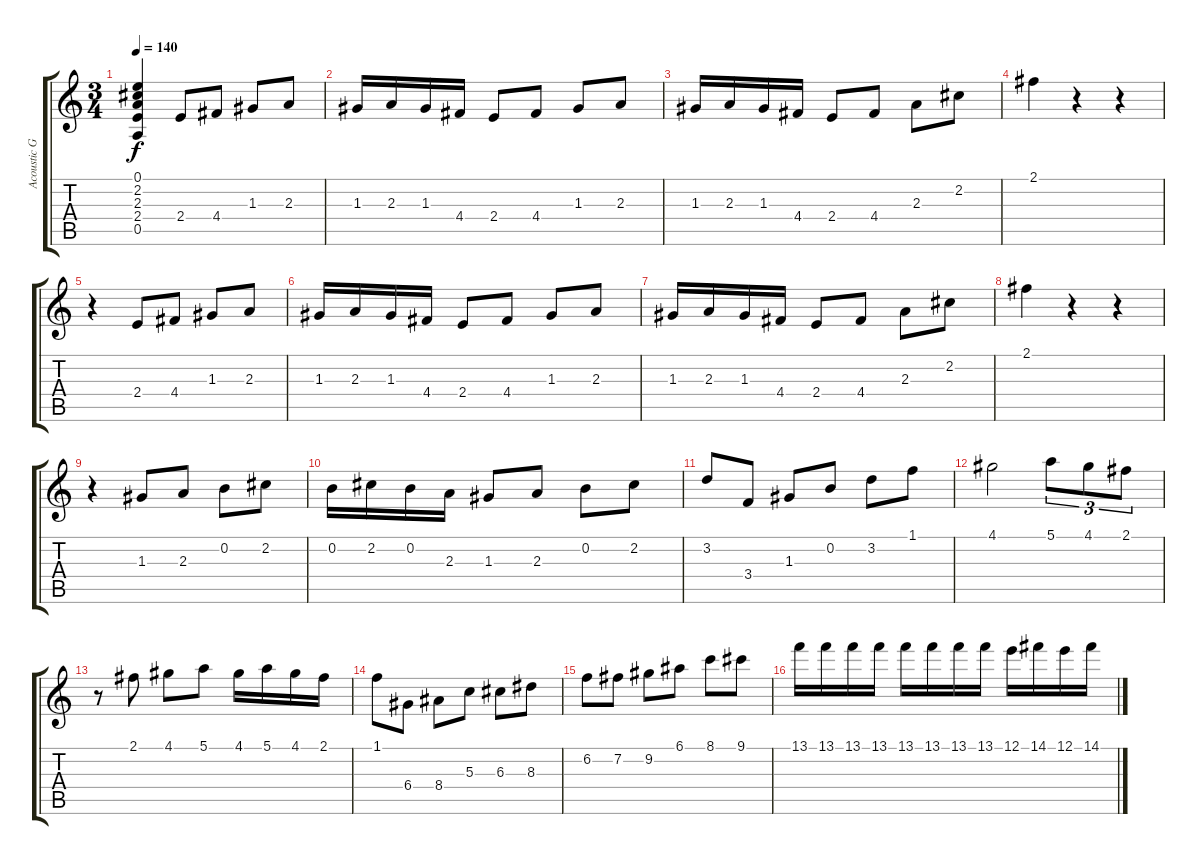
\track ("Acoustic Guitar " "Acoustic G") {instrument acousticguitarnylon}
\staff {score tabs}
\tuning (E4 B3 G3 D3 A2 E2) {hide}
\ts (3 4)
\tempo 140
\clef g2
\ks c
(0.1 2.2 2.3 2.4 0.5).4{dy f} 2.4.8 4.4.8 1.3.8 2.3.8 |
1.3.16 2.3.16 1.3.16 4.4.16 2.4.8 4.4.8 1.3.8 2.3.8 |
1.3.16 2.3.16 1.3.16 4.4.16 2.4.8 4.4.8 2.3.8 2.2.8 |
2.1.4 r.4 r.4 |
r.4 2.4.8 4.4.8 1.3.8 2.3.8 |
1.3.16 2.3.16 1.3.16 4.4.16 2.4.8 4.4.8 1.3.8 2.3.8 |
1.3.16 2.3.16 1.3.16 4.4.16 2.4.8 4.4.8 2.3.8 2.2.8 |
2.1.4 r.4 r.4 |
r.4 1.3.8 2.3.8 0.2.8 2.2.8 |
0.2.16 2.2.16 0.2.16 2.3.16 1.3.8 2.3.8 0.2.8 2.2.8 |
3.2.8 3.4.8 1.3.8 0.2.8 3.2.8 1.1.8 |
4.1.2 5.1.8{tu (3 2)} 4.1.8{tu (3 2)} 2.1.8{tu (3 2)} |
r.8 2.1.8 4.1.8 5.1.8 4.1.16 5.1.16 4.1.16 2.1.16 |
1.1.8 6.4.8 8.4.8 5.3.8 6.3.8 8.3.8 |
6.2.8 7.2.8 9.2.8 6.1.8 8.1.8 9.1.8 |
13.1.16 13.1.16 13.1.16 13.1.16 13.1.16 13.1.16 13.1.16 13.1.16 12.1.16 14.1.16 12.1.16 14.1.16
